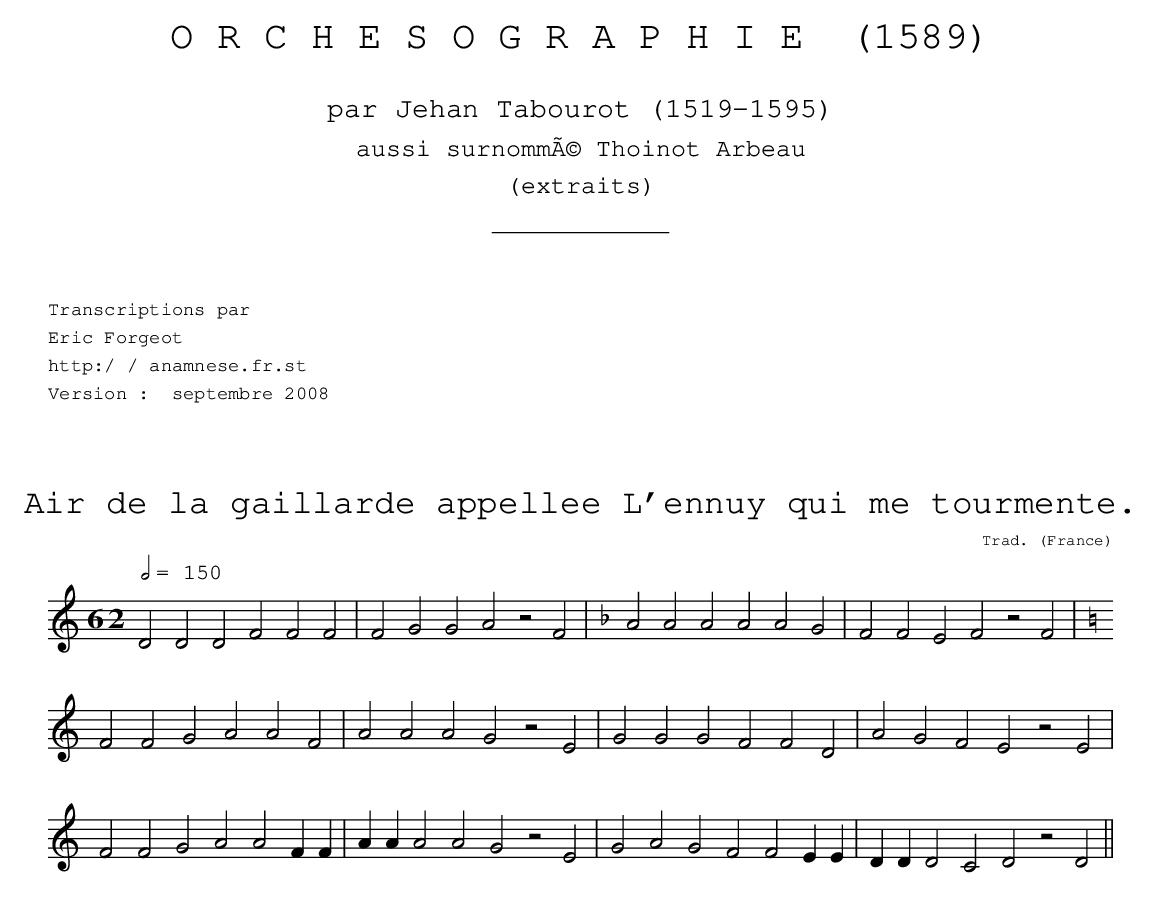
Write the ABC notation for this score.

X:1
T:Air de la gaillarde appellee L'ennuy qui me tourmente.
C:Trad.
O:France
M:6/ 2
L:1/ 2
Q:1/ 2=150
K:C
DDD FFF | FGG AzF |\
K:F
AAA AAG | FFE FzF |
K:C
FFG AAF | AAA GzE | GGG FFD | AGF EzE |
FFG AAF/ F/  | A/ A/ AA GzE | GAG FFE/ E/  | D/ D/ DC DzD ||
